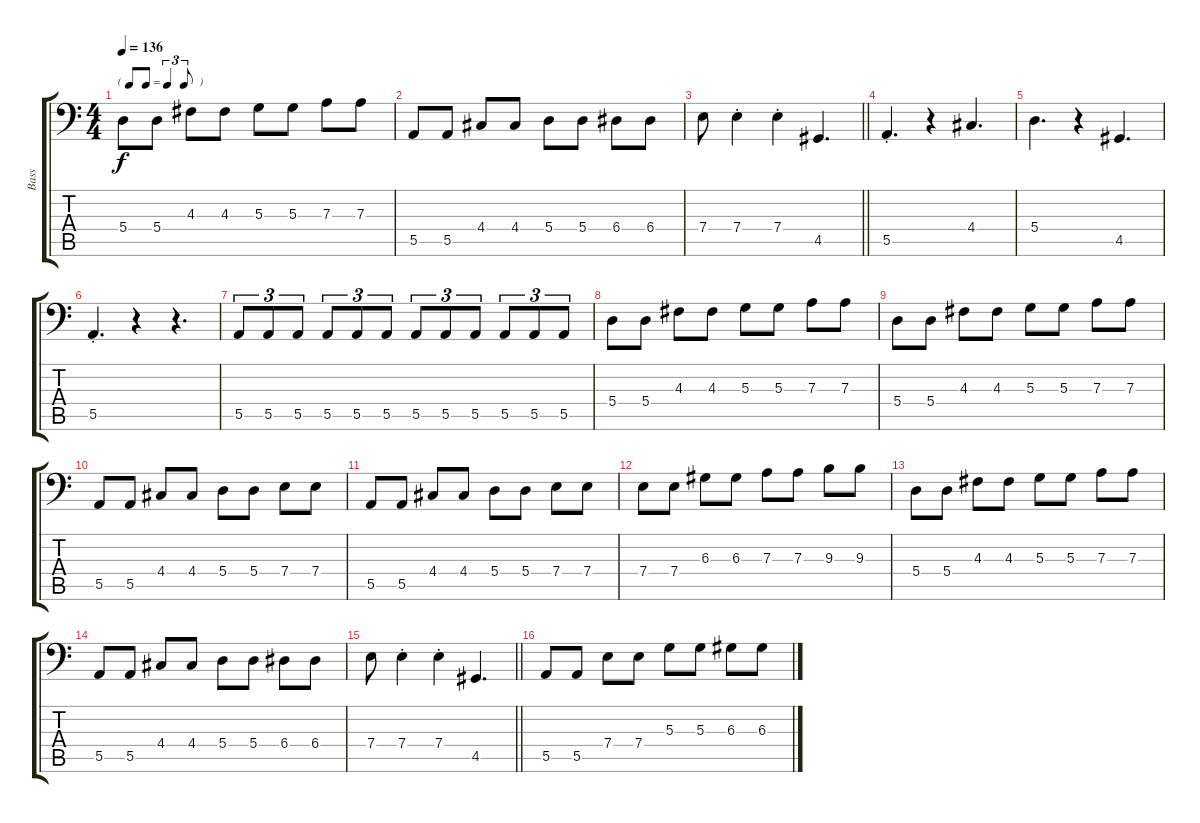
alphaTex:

\track ("Bass" "Bass") {instrument electricbassfinger}
\staff {score tabs}
\tuning (C3 G2 D2 A1 E1 B0) {hide}
\ts (4 4)
\tf triplet8th
\tempo 136
\clef f4
\ks c
5.4.8{dy f} 5.4.8 4.3.8 4.3.8 5.3.8 5.3.8 7.3.8 7.3.8 |
5.5.8 5.5.8 4.4.8 4.4.8 5.4.8 5.4.8 6.4.8 6.4.8 |
\barLineRight lightlight
7.4.8 7.4{st}.4 7.4{st}.4 4.5.4{d} |
5.5{st}.4{d} r.4 4.4.4{d} |
5.4.4{d} r.4 4.5.4{d} |
5.5{st}.4{d} r.4 r.4{d} |
5.5.8{tu (3 2)} 5.5.8{tu (3 2)} 5.5.8{tu (3 2)} 5.5.8{tu (3 2)} 5.5.8{tu (3 2)} 5.5.8{tu (3 2)} 5.5.8{tu (3 2)} 5.5.8{tu (3 2)} 5.5.8{tu (3 2)} 5.5.8{tu (3 2)} 5.5.8{tu (3 2)} 5.5.8{tu (3 2)} |
5.4.8 5.4.8 4.3.8 4.3.8 5.3.8 5.3.8 7.3.8 7.3.8 |
5.4.8 5.4.8 4.3.8 4.3.8 5.3.8 5.3.8 7.3.8 7.3.8 |
5.5.8 5.5.8 4.4.8 4.4.8 5.4.8 5.4.8 7.4.8 7.4.8 |
5.5.8 5.5.8 4.4.8 4.4.8 5.4.8 5.4.8 7.4.8 7.4.8 |
7.4.8 7.4.8 6.3.8 6.3.8 7.3.8 7.3.8 9.3.8 9.3.8 |
5.4.8 5.4.8 4.3.8 4.3.8 5.3.8 5.3.8 7.3.8 7.3.8 |
5.5.8 5.5.8 4.4.8 4.4.8 5.4.8 5.4.8 6.4.8 6.4.8 |
\barLineRight lightlight
7.4.8 7.4{st}.4 7.4{st}.4 4.5.4{d} |
5.5.8 5.5.8 7.4.8 7.4.8 5.3.8 5.3.8 6.3.8 6.3.8
